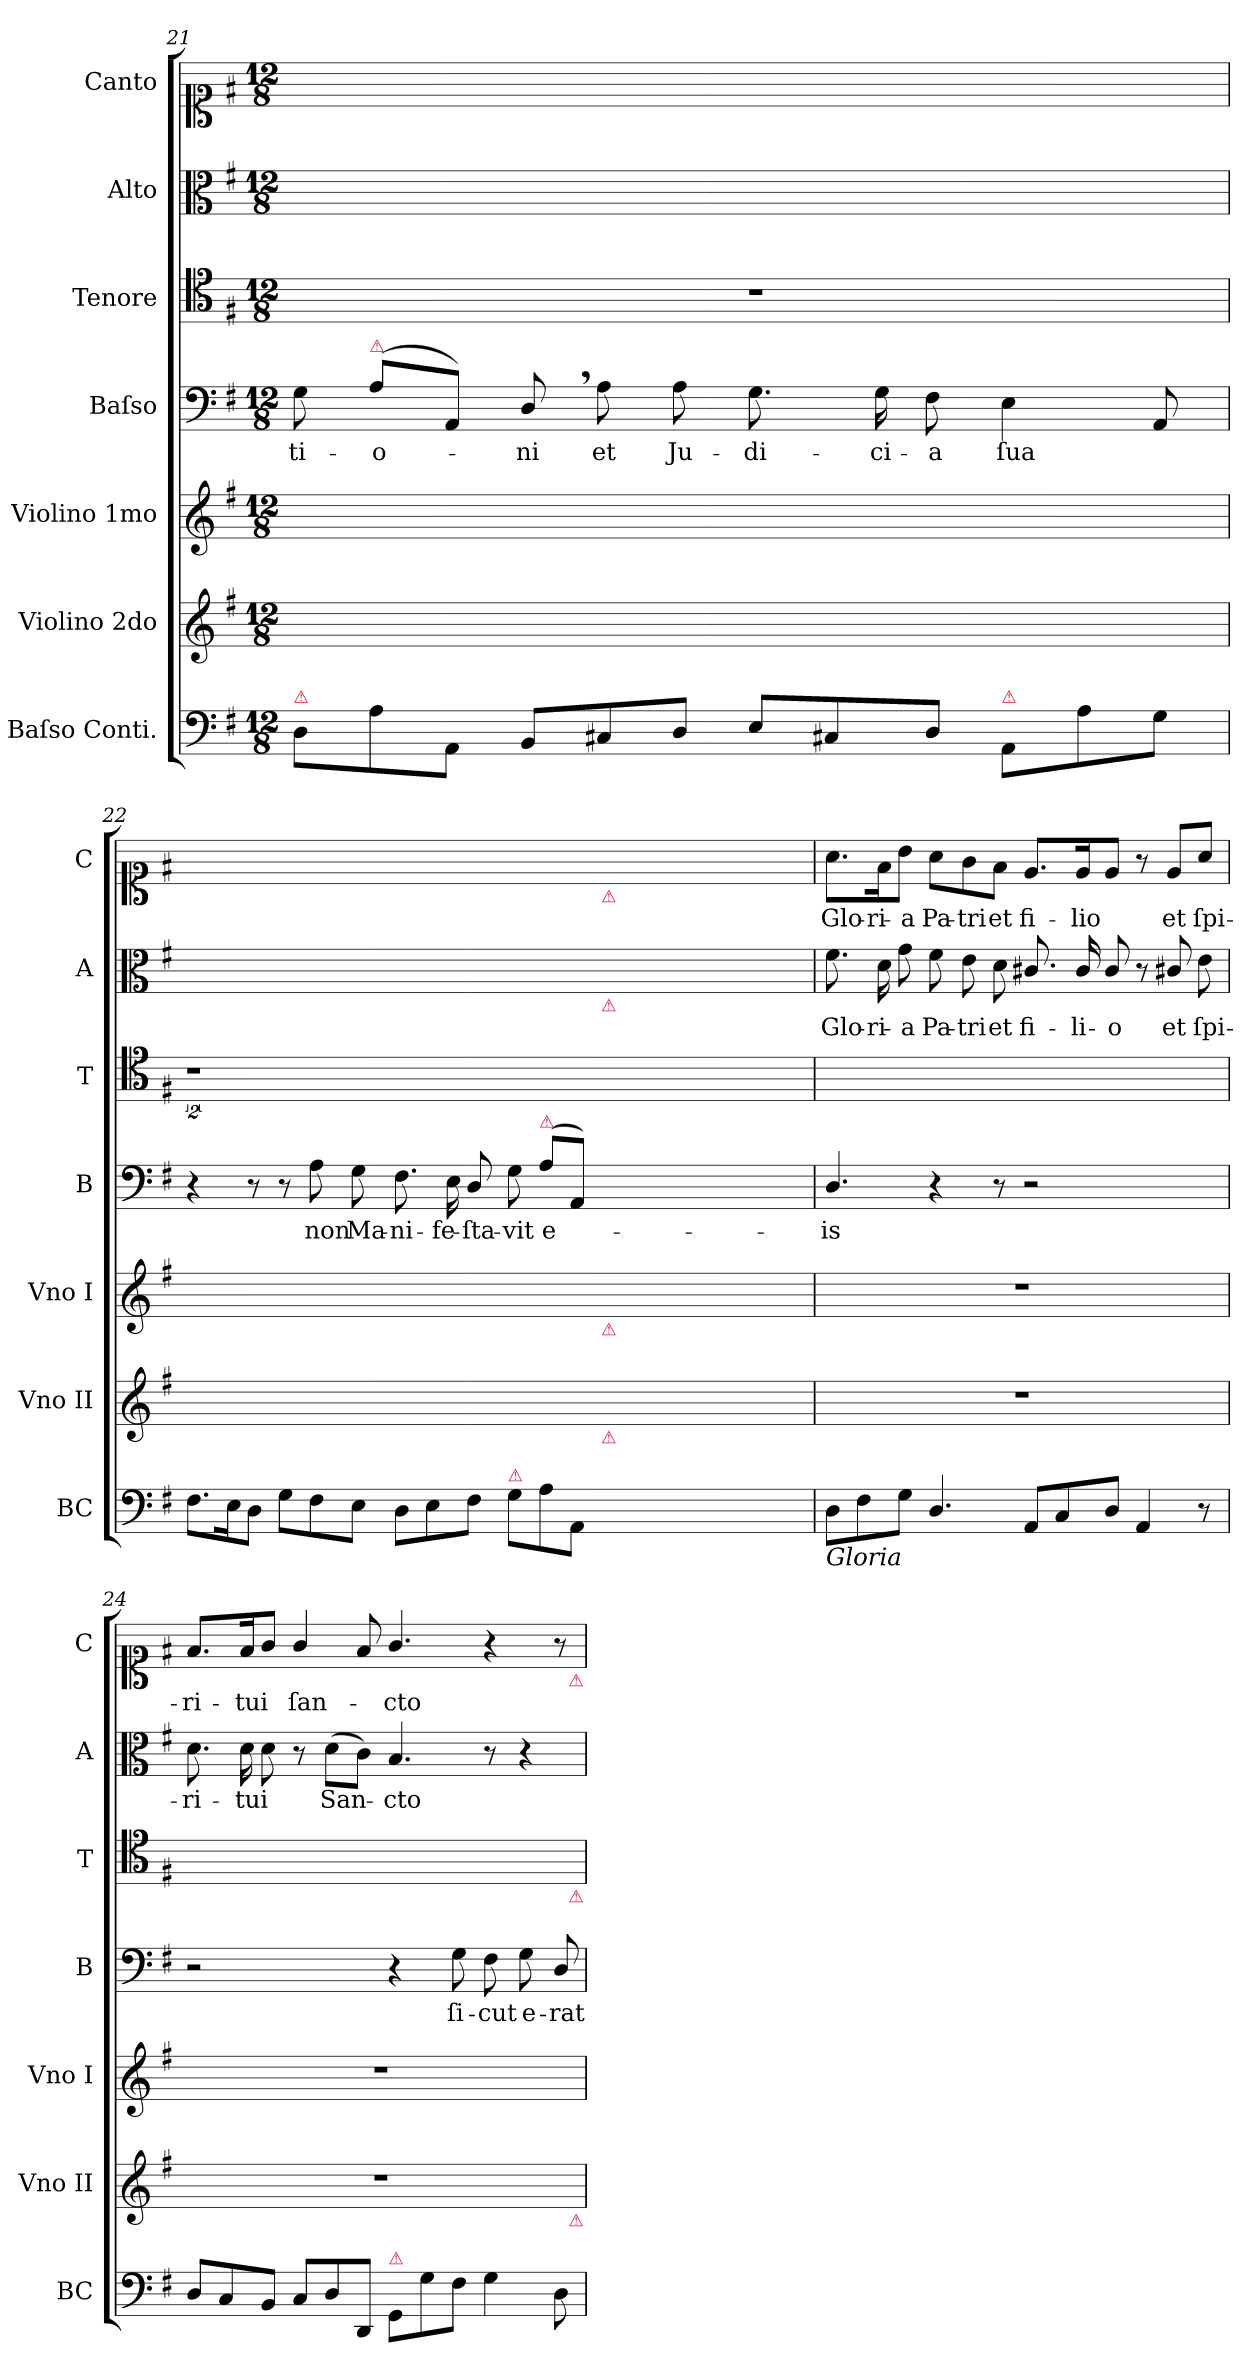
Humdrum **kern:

**kern	**kern	**kern	**kern	**text	**kern	**kern	**text	**kern	**text
*part7	*part6	*part5	*part4	*part4	*part3	*part2	*part2	*part1	*part1
*staff7	*staff6	*staff5	*staff4	*staff4	*staff3	*staff2	*staff2	*staff1	*staff1
*I"Baſso Conti.	*I"Violino 2do	*I"Violino 1mo	*I"Baſso	*	*I"Tenore	*I"Alto	*	*I"Canto	*
*I'BC	*I'Vno II	*I'Vno I	*I'B	*	*I'T	*I'A	*	*I'C	*
*clefF4	*clefG2	*clefG2	*clefF4	*	*clefC4	*clefC3	*	*clefC1	*
*k[f#]	*k[f#]	*k[f#]	*k[f#]	*	*k[f#]	*k[f#]	*	*k[f#]	*
*M12/8	*M12/8	*M12/8	*M12/8	*	*M12/8	*M12/8	*	*M12/8	*
=21	=21	=21	=21	=21	=21	=21	=21	=21	=21
!LO:TX:a:color=crimson:t=⚠	!	!	!	!	!	!	!	!	!
8D\L	1.ryy	1.ryy	8G\	-ti-	1.r	1.ryy	.	1.ryy	.
!	!	!	!LO:TX:a:color=crimson:t=⚠	!	!	!	!	!	!
8A\	.	.	(>8A\L	-o-	.	.	.	.	.
8AA/J	.	.	8AA/J)	.	.	.	.	.	.
8BB/L	.	.	8D,/	-ni	.	.	.	.	.
8C#X/	.	.	8A\	et	.	.	.	.	.
8D/J	.	.	8A\	Ju-	.	.	.	.	.
8E/L	.	.	8.G\	-di-	.	.	.	.	.
8C#X/	.	.	.	.	.	.	.	.	.
.	.	.	16G\	-ci-	.	.	.	.	.
8D/J	.	.	8F#\	-a	.	.	.	.	.
!LO:TX:a:color=crimson:t=⚠	!	!	!	!	!	!	!	!	!
8AA/L	.	.	4E\	ſua	.	.	.	.	.
8A\	.	.	.	.	.	.	.	.	.
8G\J	.	.	8AA/	.	.	.	.	.	.
=22	=22	=22	=22	=22	=22	=22	=22	=22	=22
8.F#\L	1.ryy	1.ryy	4r	.	2%9r	1.ryy	.	1.ryy	.
16E\K	.	.	.	.	.	.	.	.	.
8D\J	.	.	8r	.	.	.	.	.	.
8G\L	.	.	8r	.	.	.	.	.	.
8F#\	.	.	8A\	non	.	.	.	.	.
8E\J	.	.	8G\	Ma-	.	.	.	.	.
8D\L	.	.	8.F#\	-ni-	.	.	.	.	.
8E\	.	.	.	.	.	.	.	.	.
.	.	.	16E\	-fe-	.	.	.	.	.
8F#\J	.	.	8D/	-ſta-	.	.	.	.	.
!LO:TX:a:color=crimson:t=⚠	!	!	!	!	!	!	!	!	!
8G\L	.	.	8G\	-vit	.	.	.	.	.
!	!	!	!LO:TX:a:color=crimson:t=⚠	!	!	!	!	!	!
8A\	.	.	(>8A\L	e-	.	.	.	.	.
8AA/J	.	.	8AA/J)	.	.	.	.	.	.
!	!	!	!	!	!	!	!	!LO:TX:b:color=crimson:t=⚠	!
!	!	!	!	!	!	!LO:TX:b:color=crimson:t=⚠	!	!	!
!	!	!LO:TX:b:color=crimson:t=⚠	!	!	!	!	!	!	!
!	!LO:TX:b:color=crimson:t=⚠	!	!	!	!	!	!	!	!
0.ryy	0.ryy	0.ryy	0.ryy	.	.	0.ryy	.	0.ryy	.
=23	=23	=23	=23	=23	=23	=23	=23	=23	=23
!LO:TX:b:i:t=Gloria	!	!	!	!	!	!	!	!	!
8D\L	1.r	1.r	4.D/	-is	1.ryy	8.f#\	Glo-	8.a\L	Glo-
8F#\	.	.	.	.	.	.	.	.	.
.	.	.	.	.	.	16d\	-ri-	16f#\K	-ri-
8G\J	.	.	.	.	.	8g\	-a	8b\J	-a
4.D/	.	.	4r	.	.	8f#\	Pa-	8a\L	Pa-
.	.	.	.	.	.	8e\	-tri	8g\	-tri
.	.	.	8r	.	.	8d\	et	8f#\J	et
!	!	!	!LO:N:vis=2	!	!	!	!	!	!
8AA/L	.	.	2.r	.	.	8.c#X/	fi-	8.e/L	fi-
8C/	.	.	.	.	.	.	.	.	.
.	.	.	.	.	.	16c#/	-li-	16e/K	-lio
8D/J	.	.	.	.	.	8c#/	-o	8e/J	.
4AA/	.	.	.	.	.	8r	.	8r	.
.	.	.	.	.	.	8c#X/	et	8e/L	et
8r	.	.	.	.	.	8e\	ſpi-	8a/J	ſpi-
=24	=24	=24	=24	=24	=24	=24	=24	=24	=24
!	!	!	!LO:N:vis=2	!	!	!	!	!	!
8D/L	1.r	1.r	2.r	.	1.ryy	8.d\	-ri-	8.f#/L	-ri-
8C/	.	.	.	.	.	.	.	.	.
.	.	.	.	.	.	16d\	-tui	16f#/K	-tui
8BB/J	.	.	.	.	.	8d\	.	8g/J	.
8C/L	.	.	.	.	.	8r	.	4g/	ſan-
8D/	.	.	.	.	.	(>8d\L	San-	.	.
8DD/J	.	.	.	.	.	8c\J)	.	8f#/	.
!LO:TX:a:color=crimson:t=⚠	!	!	!	!	!	!	!	!	!
8GG/L	.	.	4r	.	.	4.B/	-cto	4.g/	-cto
8G\	.	.	.	.	.	.	.	.	.
8F#\J	.	.	8G\	ſi-	.	.	.	.	.
4G\	.	.	8F#\	-cut	.	8r	.	4r	.
.	.	.	8G\	e-	.	4r	.	.	.
8D\	.	.	8D/	-rat	.	.	.	8r	.
!	!	!	!	!	!	!	!	!LO:TX:b:color=crimson:t=⚠	!
!	!	!	!	!	!LO:TX:b:color=crimson:t=⚠	!	!	!	!
!	!LO:TX:b:color=crimson:t=⚠	!	!	!	!	!	!	!	!
=	=	=	=	=	=	=	=	=	=
*-	*-	*-	*-	*-	*-	*-	*-	*-	*-
